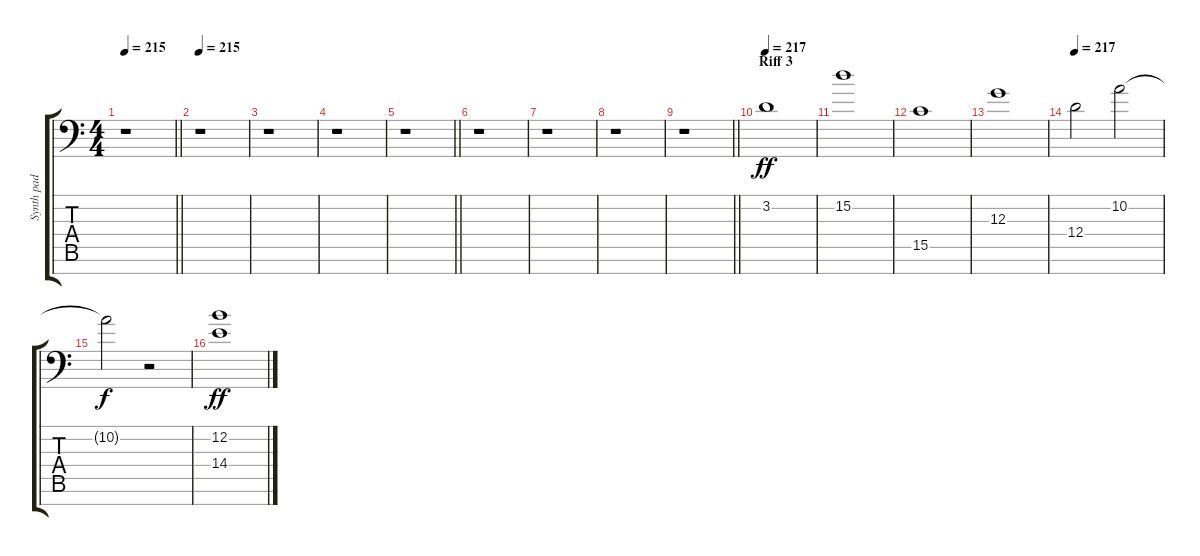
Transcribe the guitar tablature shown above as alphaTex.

\track ("Synth pad" "Synth pad") {instrument pad2warm}
\staff {score tabs}
\tuning (C8 B3 G3 D3 A2 E2 C-1) {hide}
\ts (4 4)
\tempo 215
\clef f4
\barLineRight lightlight
\ks c
r.1{dy ff} |
\tempo 215
r.1 |
r.1 |
r.1 |
\barLineRight lightlight
r.1 |
r.1 |
r.1 |
r.1 |
\barLineRight lightlight
r.1 |
\section ("" "Riff 3")
\tempo 217
3.2.1 |
15.2.1 |
15.5.1 |
12.3.1 |
\tempo 217
12.4.2 10.2.2 |
10.2{t}.2{dy f} r.2 |
(12.2 14.4).1{dy ff}
